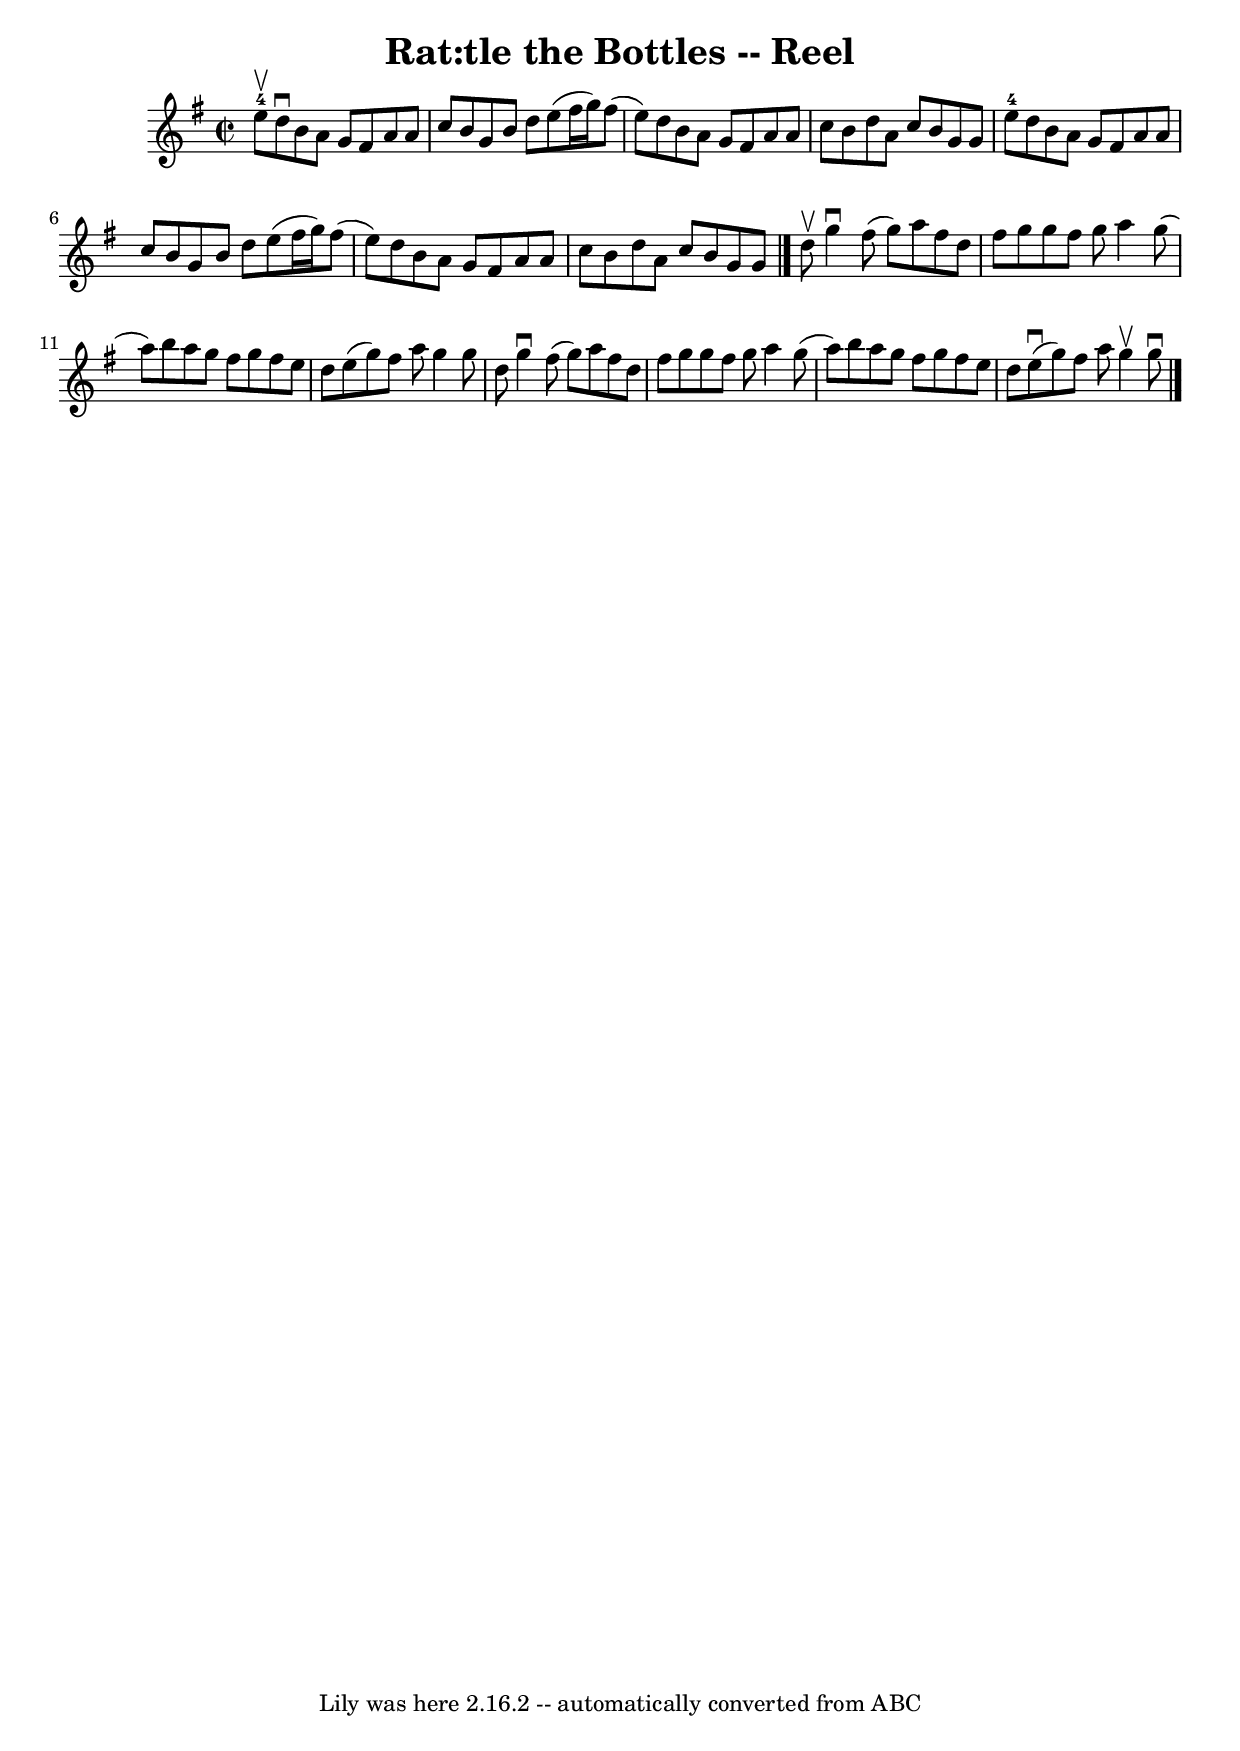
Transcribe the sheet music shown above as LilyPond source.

\version "2.16.2"
\include "Mammoth.ily"
\header {
	%% book = "Ryan's Mammoth Collection"
	crossRefNumber = "1"
	footnotes = "\\\\365"
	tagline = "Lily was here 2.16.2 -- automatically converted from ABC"
	title = "Rat:tle the Bottles -- Reel"
}
voicedefault =  {


\override Staff.TimeSignature #'style = #'C
 \time 2/2 
\key g \major e''8-4^\upbow |
 d''8^\downbow b'8 
 a'8 g'8 fis'8 a'8 a'8 c''8    |
 b'8 g'8 b'8    
d''8 e''8 (fis''16 g''16) fis''8 (e''8)   |
 d''8   
 b'8 a'8 g'8 fis'8 a'8 a'8 c''8    |
 b'8 d''8    
a'8 c''8 b'8 g'8 g'8 e''8-4   |
 d''8 b'8 a'8 
 g'8 fis'8 a'8 a'8 c''8    |
 b'8 g'8 b'8 d''8   
 e''8 (fis''16 g''16) fis''8 (e''8)   |
 d''8 b'8   
 a'8 g'8 fis'8 a'8 a'8 c''8    |
 b'8 d''8 a'8    
c''8 b'8 g'8 g'8    \bar "|." d''8^\upbow |
 g''4 
^\downbow fis''8 (g''8) a''8 fis''8 d''8 fis''8    |
  
 g''8 g''8 fis''8 g''8 a''4 g''8 (a''8)   |
 b''8  
 a''8 g''8 fis''8 g''8 fis''8 e''8 d''8    |
 e''8 (
 g''8) fis''8 a''8 g''4 g''8 d''8    |
 g''4 
^\downbow fis''8 (g''8) a''8 fis''8 d''8 fis''8    |
  
 g''8 g''8 fis''8 g''8 a''4 g''8 (a''8)   |
 b''8  
 a''8 g''8 fis''8 g''8 fis''8 e''8 d''8    |
 e''8 
^\downbow(g''8) fis''8 a''8 g''4^\upbow g''8^\downbow   
\bar "|."   
}

\score{
    <<

	\context Staff="default"
	{
	    \voicedefault 
	}

    >>
	\layout {
	}
	\midi {}
}
